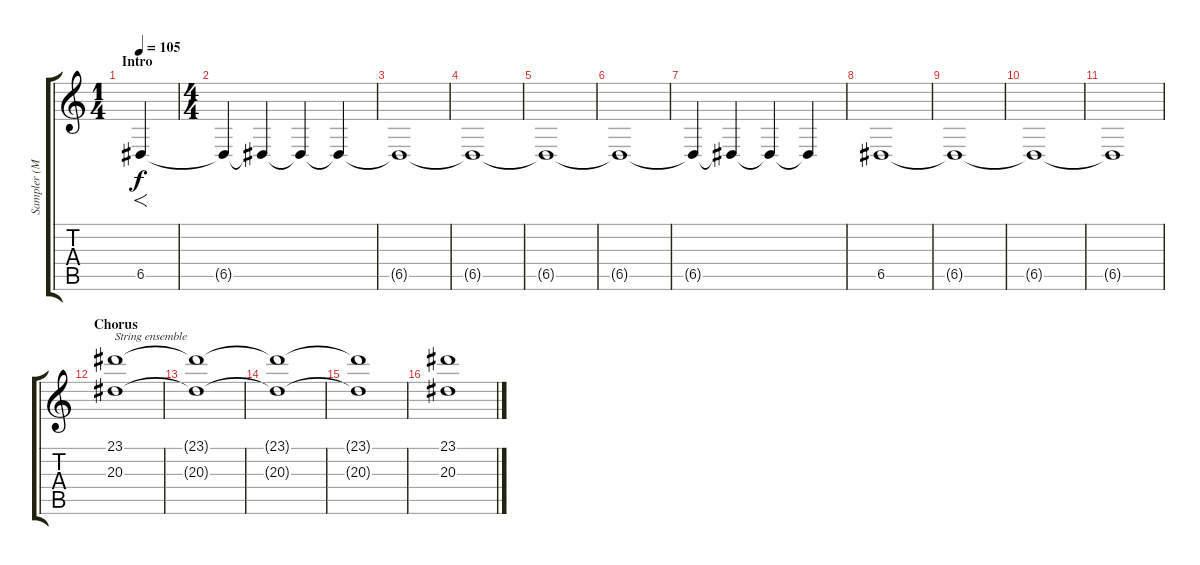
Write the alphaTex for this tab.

\track ("Sampler (Mr.Hahn)" "Sampler (M") {instrument pad2warm}
\staff {score tabs}
\tuning (E4 B3 G3 D3 A2 E2) {hide}
\ts (1 4)
\section ("" "Intro")
\tempo 105
\clef g2
\ks c
6.5.4{f dy f instrument pad2warm} |
\ts (4 4)
6.5{t}.4 6.5{t}.4 6.5{t}.4 6.5{t}.4 |
6.5{t}.1 |
6.5{t}.1 |
6.5{t}.1 |
6.5{t}.1{volume 0} |
6.5{t}.4 6.5{t}.4 6.5{t}.4 6.5{t}.4 |
6.5.1{volume 5} |
6.5{t}.1 |
6.5{t}.1 |
6.5{t}.1 |
\section ("" "Chorus")
(23.1 20.3).1{txt "String ensemble" volume 9 instrument stringensemble1} |
(23.1{t} 20.3{t}).1 |
(23.1{t} 20.3{t}).1 |
(23.1{t} 20.3{t}).1{volume 8} |
(23.1 20.3).1{volume 9 instrument stringensemble1}
